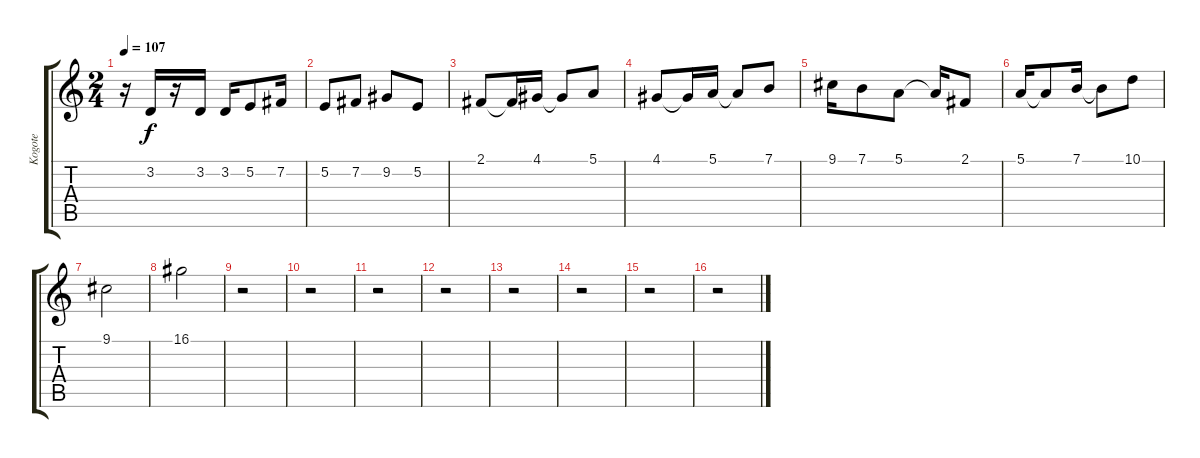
\track ("Kogote" "Kogote") {instrument brasssection}
\staff {score tabs}
\tuning (E4 B3 G3 D3 A2 E2) {hide}
\ts (2 4)
\tempo 107
\clef g2
\ks c
r.16{dy f} 3.2.16 r.16 3.2.16 3.2.16 5.2.8 7.2.16 |
5.2.8 7.2.8 9.2.8 5.2.8 |
2.1.8 2.1{t}.16 4.1.16 4.1{t}.8 5.1.8 |
4.1.8 4.1{t}.16 5.1.16 5.1{t}.8 7.1.8 |
9.1.16 7.1.8 5.1.8 5.1{t}.16 2.1.8 |
5.1.16 5.1{t}.8 7.1.16 7.1{t}.8 10.1.8 |
9.1.2 |
16.1.2 |
r.2 |
r.2 |
r.2 |
r.2 |
r.2 |
r.2 |
r.2 |
r.2
